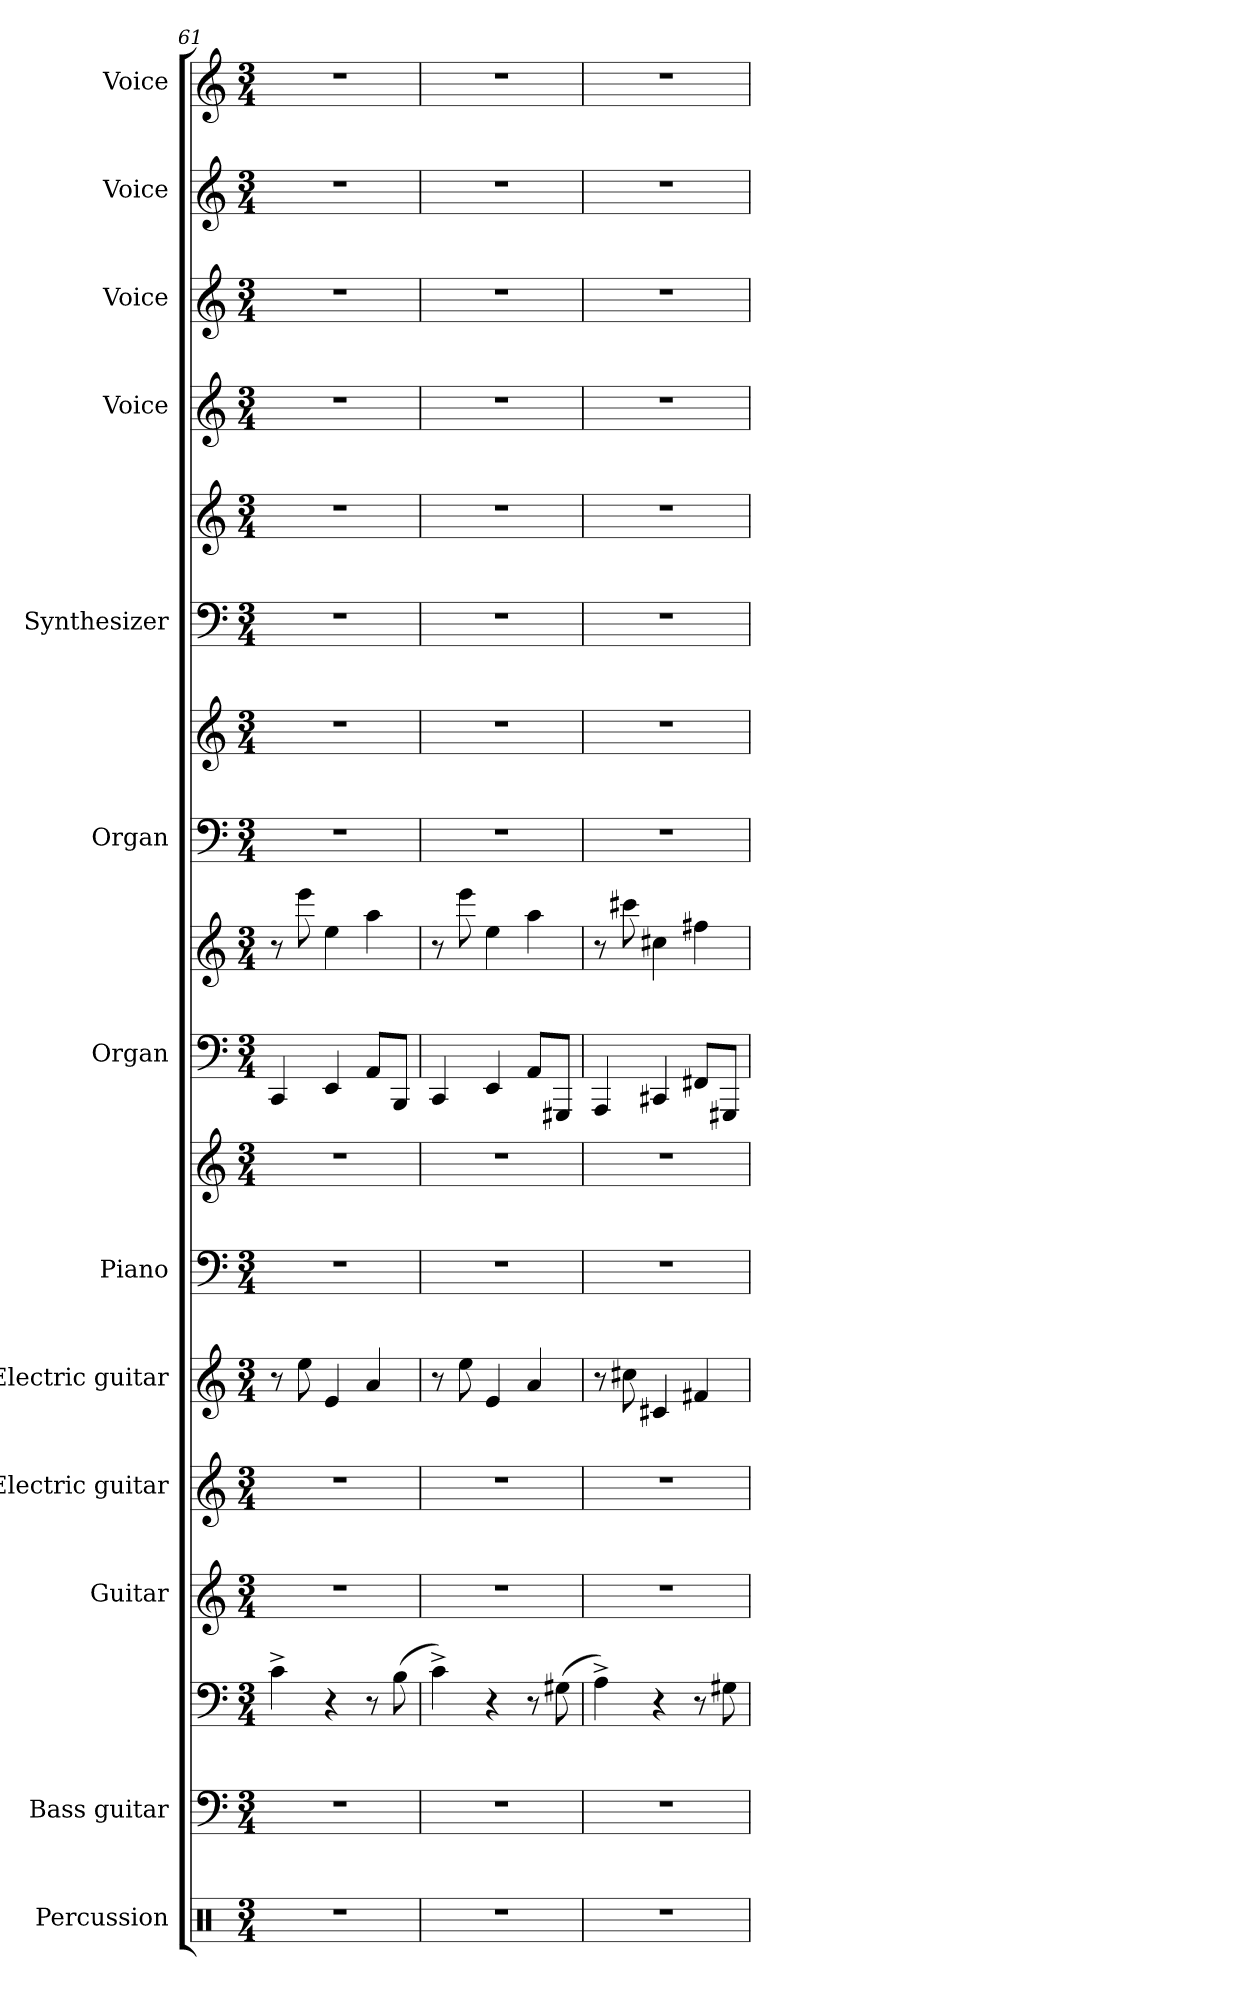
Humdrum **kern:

**kern	**kern	**kern	**kern	**kern	**kern	**kern	**kern	**kern	**kern	**kern	**kern	**kern	**kern	**kern	**kern	**kern	**kern
*part13	*part12	*part12	*part11	*part10	*part9	*part8	*part8	*part7	*part7	*part6	*part6	*part5	*part5	*part4	*part3	*part2	*part1
*staff18	*staff17	*staff16	*staff15	*staff14	*staff13	*staff12	*staff11	*staff10	*staff9	*staff8	*staff7	*staff6	*staff5	*staff4	*staff3	*staff2	*staff1
*I"Percussion	*I"Bass guitar	*	*I"Guitar	*I"Electric guitar	*I"Electric guitar	*I"Piano	*	*I"Organ	*	*I"Organ	*	*I"Synthesizer	*	*I"Voice	*I"Voice	*I"Voice	*I"Voice
*I'Perc.	*I'Bass	*	*I'Guit.	*I'El. gtr	*I'El. gtr	*I'Pno	*	*I'Org.	*	*I'Org.	*	*I'Synth.	*	*I'Voice	*I'Voice	*I'Voice	*I'Voice
*clefX	*clefF4	*clefF4	*clefG2	*clefG2	*clefG2	*clefF4	*clefG2	*clefF4	*clefG2	*clefF4	*clefG2	*clefF4	*clefG2	*clefG2	*clefG2	*clefG2	*clefG2
*	*ITrd7c12	*ITrd7c12	*ITrd7c12	*ITrd7c12	*ITrd7c12	*	*	*	*	*	*	*	*	*	*	*	*
*k[]	*k[]	*k[]	*k[]	*k[]	*k[]	*k[]	*k[]	*k[]	*k[]	*k[]	*k[]	*k[]	*k[]	*k[]	*k[]	*k[]	*k[]
*C:	*C:	*C:	*C:	*C:	*C:	*C:	*C:	*C:	*C:	*C:	*C:	*C:	*C:	*C:	*C:	*C:	*C:
*M3/4	*M3/4	*M3/4	*M3/4	*M3/4	*M3/4	*M3/4	*M3/4	*M3/4	*M3/4	*M3/4	*M3/4	*M3/4	*M3/4	*M3/4	*M3/4	*M3/4	*M3/4
=61	=61	=61	=61	=61	=61	=61	=61	=61	=61	=61	=61	=61	=61	=61	=61	=61	=61
!LO:N:vis=1	!LO:N:vis=1	!	!LO:N:vis=1	!LO:N:vis=1	!	!LO:N:vis=1	!LO:N:vis=1	!	!	!LO:N:vis=1	!LO:N:vis=1	!LO:N:vis=1	!LO:N:vis=1	!LO:N:vis=1	!LO:N:vis=1	!LO:N:vis=1	!LO:N:vis=1
2.r	2.r	4C^i\	2.r	2.r	8r	2.r	2.r	4CCi/	8r	2.r	2.r	2.r	2.r	2.r	2.r	2.r	2.r
.	.	.	.	.	8ei\	.	.	.	8eeei\	.	.	.	.	.	.	.	.
.	.	4r	.	.	4Ei/	.	.	4EEi/	4eei\	.	.	.	.	.	.	.	.
.	.	8r	.	.	4Ai/	.	.	8AAi/L	4aai\	.	.	.	.	.	.	.	.
.	.	(8BBi\	.	.	.	.	.	8BBBi/J	.	.	.	.	.	.	.	.	.
=62	=62	=62	=62	=62	=62	=62	=62	=62	=62	=62	=62	=62	=62	=62	=62	=62	=62
!LO:N:vis=1	!LO:N:vis=1	!	!LO:N:vis=1	!LO:N:vis=1	!	!LO:N:vis=1	!LO:N:vis=1	!	!	!LO:N:vis=1	!LO:N:vis=1	!LO:N:vis=1	!LO:N:vis=1	!LO:N:vis=1	!LO:N:vis=1	!LO:N:vis=1	!LO:N:vis=1
2.r	2.r	4C^i\)	2.r	2.r	8r	2.r	2.r	4CCi/	8r	2.r	2.r	2.r	2.r	2.r	2.r	2.r	2.r
.	.	.	.	.	8ei\	.	.	.	8eeei\	.	.	.	.	.	.	.	.
.	.	4r	.	.	4Ei/	.	.	4EEi/	4eei\	.	.	.	.	.	.	.	.
.	.	8r	.	.	4Ai/	.	.	8AAi/L	4aai\	.	.	.	.	.	.	.	.
.	.	(8GG#Xi\	.	.	.	.	.	8GGG#Xi/J	.	.	.	.	.	.	.	.	.
=63	=63	=63	=63	=63	=63	=63	=63	=63	=63	=63	=63	=63	=63	=63	=63	=63	=63
!LO:N:vis=1	!LO:N:vis=1	!	!LO:N:vis=1	!LO:N:vis=1	!	!LO:N:vis=1	!LO:N:vis=1	!	!	!LO:N:vis=1	!LO:N:vis=1	!LO:N:vis=1	!LO:N:vis=1	!LO:N:vis=1	!LO:N:vis=1	!LO:N:vis=1	!LO:N:vis=1
2.r	2.r	4AA^i\)	2.r	2.r	8r	2.r	2.r	4AAAi/	8r	2.r	2.r	2.r	2.r	2.r	2.r	2.r	2.r
.	.	.	.	.	8c#Xi\	.	.	.	8ccc#Xi\	.	.	.	.	.	.	.	.
.	.	4r	.	.	4C#Xi/	.	.	4CC#Xi/	4cc#Xi\	.	.	.	.	.	.	.	.
.	.	8r	.	.	4F#Xi/	.	.	8FF#Xi/L	4ff#Xi\	.	.	.	.	.	.	.	.
.	.	8GG#Xi\	.	.	.	.	.	8GGG#Xi/J	.	.	.	.	.	.	.	.	.
=	=	=	=	=	=	=	=	=	=	=	=	=	=	=	=	=	=
*-	*-	*-	*-	*-	*-	*-	*-	*-	*-	*-	*-	*-	*-	*-	*-	*-	*-
